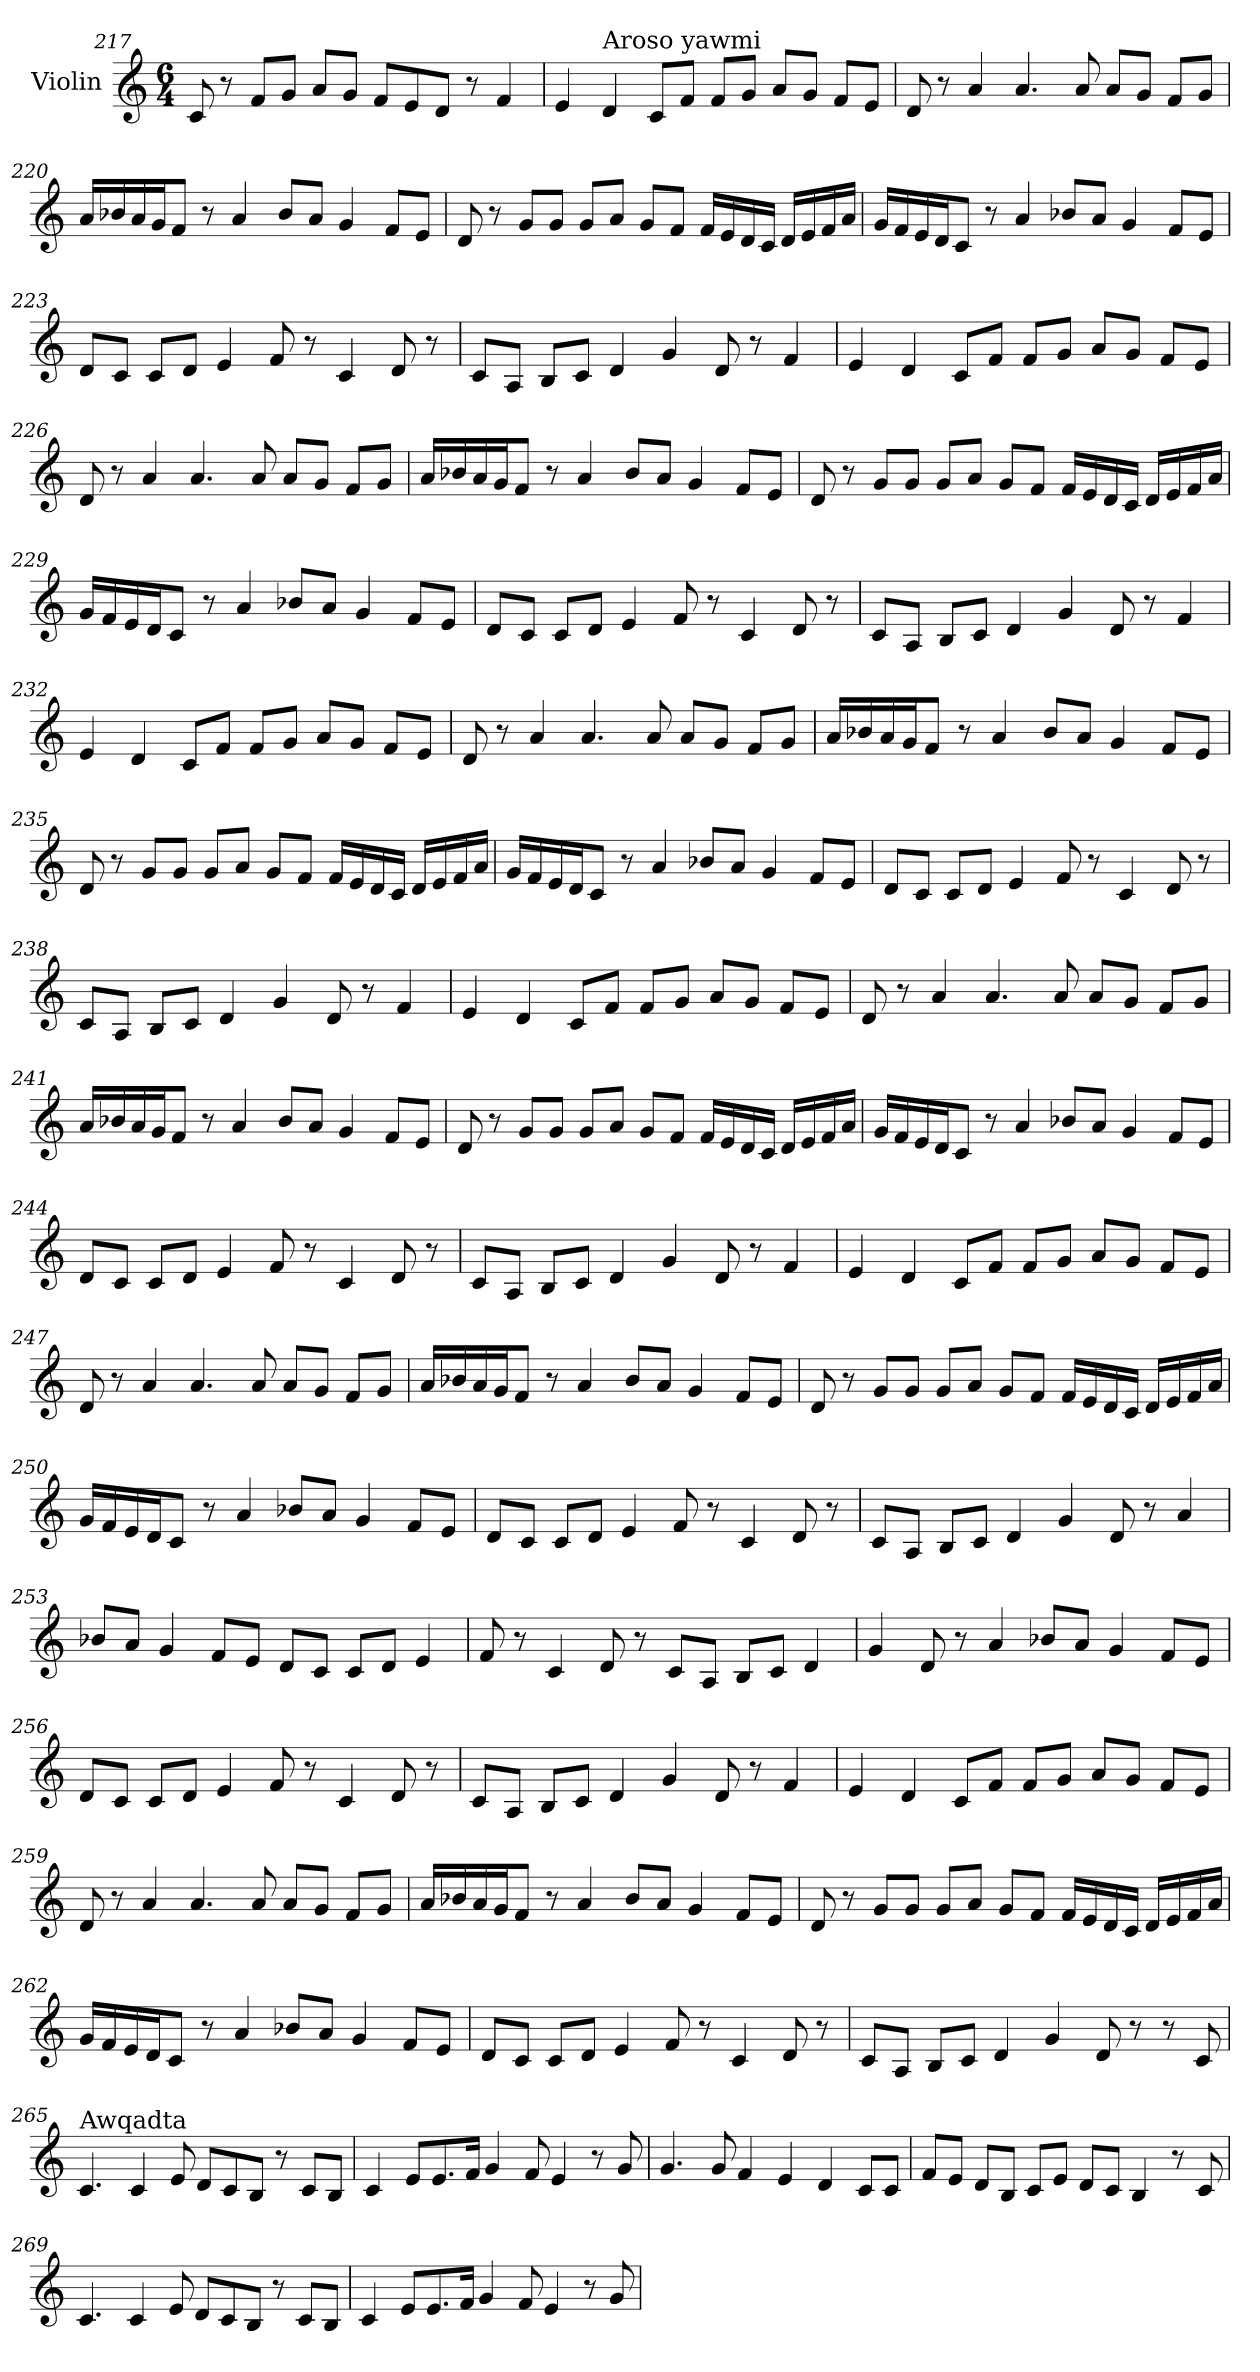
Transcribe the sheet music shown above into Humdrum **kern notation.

**kern
*part1
*staff1
*I"Violin
*clefG2
*k[]
*M6/4
=217
8c/
8r
8f/L
8g/J
8a/L
8g/J
8f/L
8e/
8d/J
8r
4f/
=218
4e/
!LO:TX:a:t=Aroso yawmi
4d/
8c/L
8f/J
8f/L
8g/J
8a/L
8g/J
8f/L
8e/J
!!LO:LB:g=z
=219
8d/
8r
4a/
4.a/
8a/
8a/L
8g/J
8f/L
8g/J
=220
16a/LL
16b-X/
16a/
16g/J
8f/J
8r
4a/
8b-/L
8a/J
4g/
8f/L
8e/J
=221
8d/
8r
8g/L
8g/J
8g/L
8a/J
8g/L
8f/J
16f/LL
16e/
16d/
16c/JJ
16d/LL
16e/
16f/
16a/JJ
!!LO:LB:g=z
=222
16g/LL
16f/
16e/
16d/J
8c/J
8r
4a/
8b-X/L
8a/J
4g/
8f/L
8e/J
=223
8d/L
8c/J
8c/L
8d/J
4e/
8f/
8r
4c/
8d/
8r
=224
8c/L
8A/J
8B/L
8c/J
4d/
4g/
8d/
8r
4f/
!!LO:PB:g=z
=225
4e/
4d/
8c/L
8f/J
8f/L
8g/J
8a/L
8g/J
8f/L
8e/J
=226
8d/
8r
4a/
4.a/
8a/
8a/L
8g/J
8f/L
8g/J
=227
16a/LL
16b-X/
16a/
16g/J
8f/J
8r
4a/
8b-/L
8a/J
4g/
8f/L
8e/J
!!LO:LB:g=z
=228
8d/
8r
8g/L
8g/J
8g/L
8a/J
8g/L
8f/J
16f/LL
16e/
16d/
16c/JJ
16d/LL
16e/
16f/
16a/JJ
=229
16g/LL
16f/
16e/
16d/J
8c/J
8r
4a/
8b-X/L
8a/J
4g/
8f/L
8e/J
=230
8d/L
8c/J
8c/L
8d/J
4e/
8f/
8r
4c/
8d/
8r
!!LO:LB:g=z
=231
8c/L
8A/J
8B/L
8c/J
4d/
4g/
8d/
8r
4f/
=232
4e/
4d/
8c/L
8f/J
8f/L
8g/J
8a/L
8g/J
8f/L
8e/J
=233
8d/
8r
4a/
4.a/
8a/
8a/L
8g/J
8f/L
8g/J
!!LO:LB:g=z
=234
16a/LL
16b-X/
16a/
16g/J
8f/J
8r
4a/
8b-/L
8a/J
4g/
8f/L
8e/J
!!LO:LB:g=z
=235
8d/
8r
8g/L
8g/J
8g/L
8a/J
8g/L
8f/J
16f/LL
16e/
16d/
16c/JJ
16d/LL
16e/
16f/
16a/JJ
=236
16g/LL
16f/
16e/
16d/J
8c/J
8r
4a/
8b-X/L
8a/J
4g/
8f/L
8e/J
=237
8d/L
8c/J
8c/L
8d/J
4e/
8f/
8r
4c/
8d/
8r
!!LO:LB:g=z
=238
8c/L
8A/J
8B/L
8c/J
4d/
4g/
8d/
8r
4f/
=239
4e/
4d/
8c/L
8f/J
8f/L
8g/J
8a/L
8g/J
8f/L
8e/J
=240
8d/
8r
4a/
4.a/
8a/
8a/L
8g/J
8f/L
8g/J
!!LO:LB:g=z
=241
16a/LL
16b-X/
16a/
16g/J
8f/J
8r
4a/
8b-/L
8a/J
4g/
8f/L
8e/J
=242
8d/
8r
8g/L
8g/J
8g/L
8a/J
8g/L
8f/J
16f/LL
16e/
16d/
16c/JJ
16d/LL
16e/
16f/
16a/JJ
!!LO:LB:g=z
=243
16g/LL
16f/
16e/
16d/J
8c/J
8r
4a/
8b-X/L
8a/J
4g/
8f/L
8e/J
!!LO:PB:g=z
=244
8d/L
8c/J
8c/L
8d/J
4e/
8f/
8r
4c/
8d/
8r
=245
8c/L
8A/J
8B/L
8c/J
4d/
4g/
8d/
8r
4f/
=246
4e/
4d/
8c/L
8f/J
8f/L
8g/J
8a/L
8g/J
8f/L
8e/J
!!LO:PB:g=z
=247
8d/
8r
4a/
4.a/
8a/
8a/L
8g/J
8f/L
8g/J
=248
16a/LL
16b-X/
16a/
16g/J
8f/J
8r
4a/
8b-/L
8a/J
4g/
8f/L
8e/J
=249
8d/
8r
8g/L
8g/J
8g/L
8a/J
8g/L
8f/J
16f/LL
16e/
16d/
16c/JJ
16d/LL
16e/
16f/
16a/JJ
!!LO:LB:g=z
=250
16g/LL
16f/
16e/
16d/J
8c/J
8r
4a/
8b-X/L
8a/J
4g/
8f/L
8e/J
=251
8d/L
8c/J
8c/L
8d/J
4e/
8f/
8r
4c/
8d/
8r
=252
8c/L
8A/J
8B/L
8c/J
4d/
4g/
8d/
8r
4a/
!!LO:LB:g=z
=253
8b-X/L
8a/J
4g/
8f/L
8e/J
8d/L
8c/J
8c/L
8d/J
4e/
=254
8f/
8r
4c/
8d/
8r
8c/L
8A/J
8B/L
8c/J
4d/
=255
4g/
8d/
8r
4a/
8b-X/L
8a/J
4g/
8f/L
8e/J
!!LO:LB:g=z
=256
8d/L
8c/J
8c/L
8d/J
4e/
8f/
8r
4c/
8d/
8r
=257
8c/L
8A/J
8B/L
8c/J
4d/
4g/
8d/
8r
4f/
=258
4e/
4d/
8c/L
8f/J
8f/L
8g/J
8a/L
8g/J
8f/L
8e/J
!!LO:LB:g=z
=259
8d/
8r
4a/
4.a/
8a/
8a/L
8g/J
8f/L
8g/J
=260
16a/LL
16b-X/
16a/
16g/J
8f/J
8r
4a/
8b-/L
8a/J
4g/
8f/L
8e/J
=261
8d/
8r
8g/L
8g/J
8g/L
8a/J
8g/L
8f/J
16f/LL
16e/
16d/
16c/JJ
16d/LL
16e/
16f/
16a/JJ
!!LO:LB:g=z
=262
16g/LL
16f/
16e/
16d/J
8c/J
8r
4a/
8b-X/L
8a/J
4g/
8f/L
8e/J
=263
8d/L
8c/J
8c/L
8d/J
4e/
8f/
8r
4c/
8d/
8r
=264
8c/L
8A/J
8B/L
8c/J
4d/
4g/
8d/
8r
8r
8c/
!!LO:LB:g=z
=265
!LO:TX:a:t=Awqadta
4.c/
4c/
8e/
8d/L
8c/
8B/J
8r
8c/L
8B/J
=266
4c/
8e/L
8.e/
16f/Jk
4g/
8f/
4e/
8r
8g/
=267
4.g/
8g/
4f/
4e/
4d/
8c/L
8c/J
!!LO:LB:g=z
=268
8f/L
8e/J
8d/L
8B/J
8c/L
8e/J
8d/L
8c/J
4B/
8r
8c/
=269
4.c/
4c/
8e/
8d/L
8c/
8B/J
8r
8c/L
8B/J
=270
4c/
8e/L
8.e/
16f/Jk
4g/
8f/
4e/
8r
8g/
=
*-
